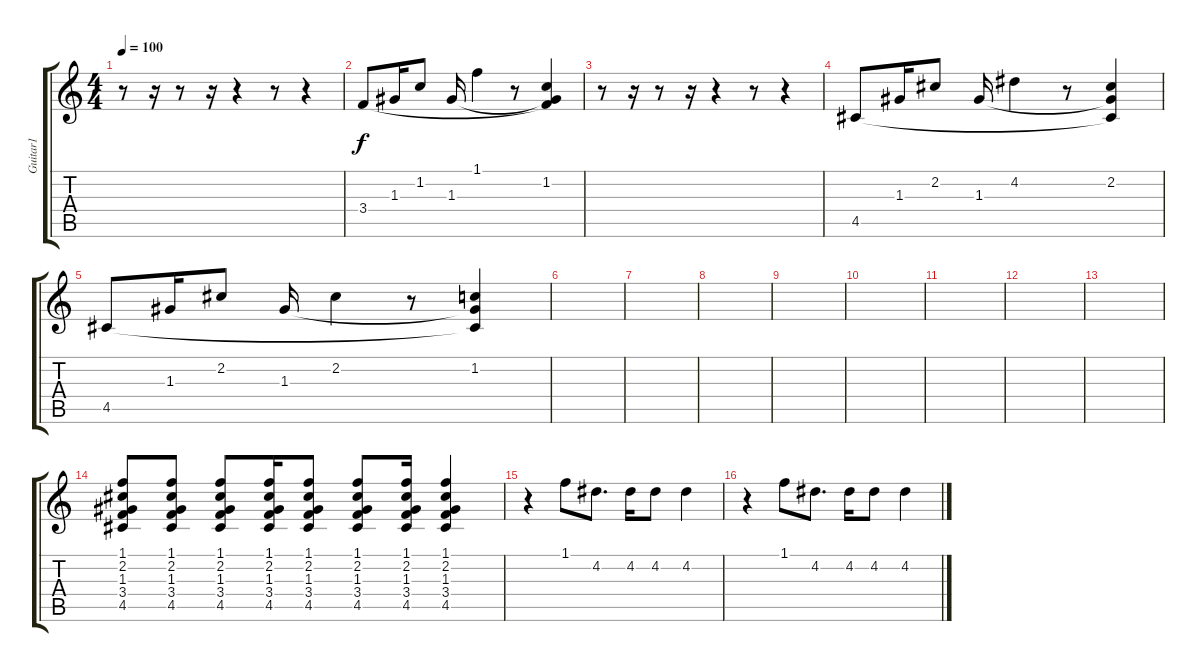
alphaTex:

\track ("Guitar1" "Guitar1") {instrument acousticguitarsteel}
\staff {score tabs}
\tuning (E4 B3 G3 D3 A2 E2) {hide}
\ts (4 4)
\tempo 100
\clef g2
\ks c
r.8{dy f} r.16 r.8 r.16 r.4 r.8 r.4 |
3.4.8 1.3.16 1.2.8 1.3.16 1.1.4 r.8 (1.2 1.3{t} 3.4{t}).4 |
r.8 r.16 r.8 r.16 r.4 r.8 r.4 |
4.5.8 1.3.16 2.2.8 1.3.16 4.2.4 r.8 (2.2 1.3{t} 4.5{t}).4 |
4.5.8 1.3.16 2.2.8 1.3.16 2.2.4 r.8 (1.2 1.3{t} 4.5{t}).4 |
|
|
|
|
|
|
|
|
(1.1 2.2 1.3 3.4 4.5).8 (1.1 2.2 1.3 3.4 4.5).8 (1.1 2.2 1.3 3.4 4.5).8 (1.1 2.2 1.3 3.4 4.5).16 (1.1 2.2 1.3 3.4 4.5).8 (1.1 2.2 1.3 3.4 4.5).8 (1.1 2.2 1.3 3.4 4.5).16 (1.1 2.2 1.3 3.4 4.5).4 |
r.4 1.1.8 4.2.8{d} 4.2.16 4.2.8 4.2.4 |
r.4 1.1.8 4.2.8{d} 4.2.16 4.2.8 4.2.4
